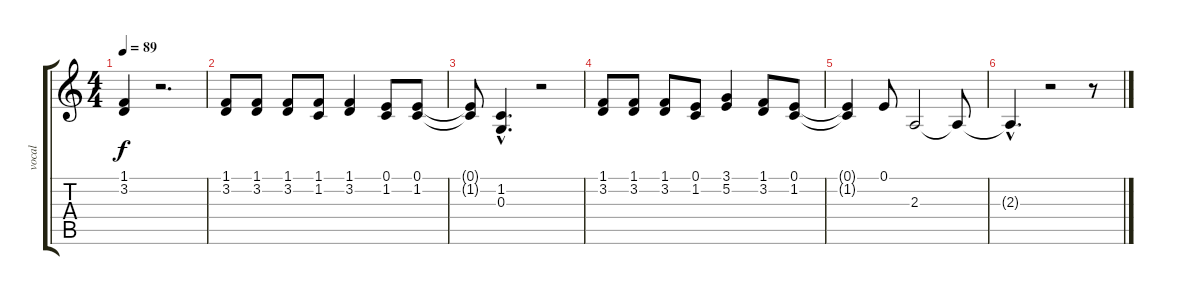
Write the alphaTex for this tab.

\track ("vocal" "vocal") {instrument fx5brightness}
\staff {score tabs}
\tuning (E4 B3 G3 D3 A2 E2) {hide}
\ts (4 4)
\tempo 89
\clef g2
\ks c
(1.1{t} 3.2{t}).4{dy f} r.2{d} |
(1.1 3.2).8 (1.1 3.2).8 (1.1 3.2).8 (1.1 1.2).8 (1.1 3.2).4 (0.1 1.2).8 (0.1 1.2).8 |
(0.1{t} 1.2{t}).8 (1.2{hac} 0.3{hac}).4{d} r.2 |
(1.1 3.2).8 (1.1 3.2).8 (1.1 3.2).8 (0.1 1.2).8 (3.1 5.2).4 (1.1 3.2).8 (0.1 1.2).8 |
(0.1{t} 1.2{t}).4 0.1.8 2.3.2 2.3{t}.8 |
2.3{hac t}.4{d} r.2 r.8
